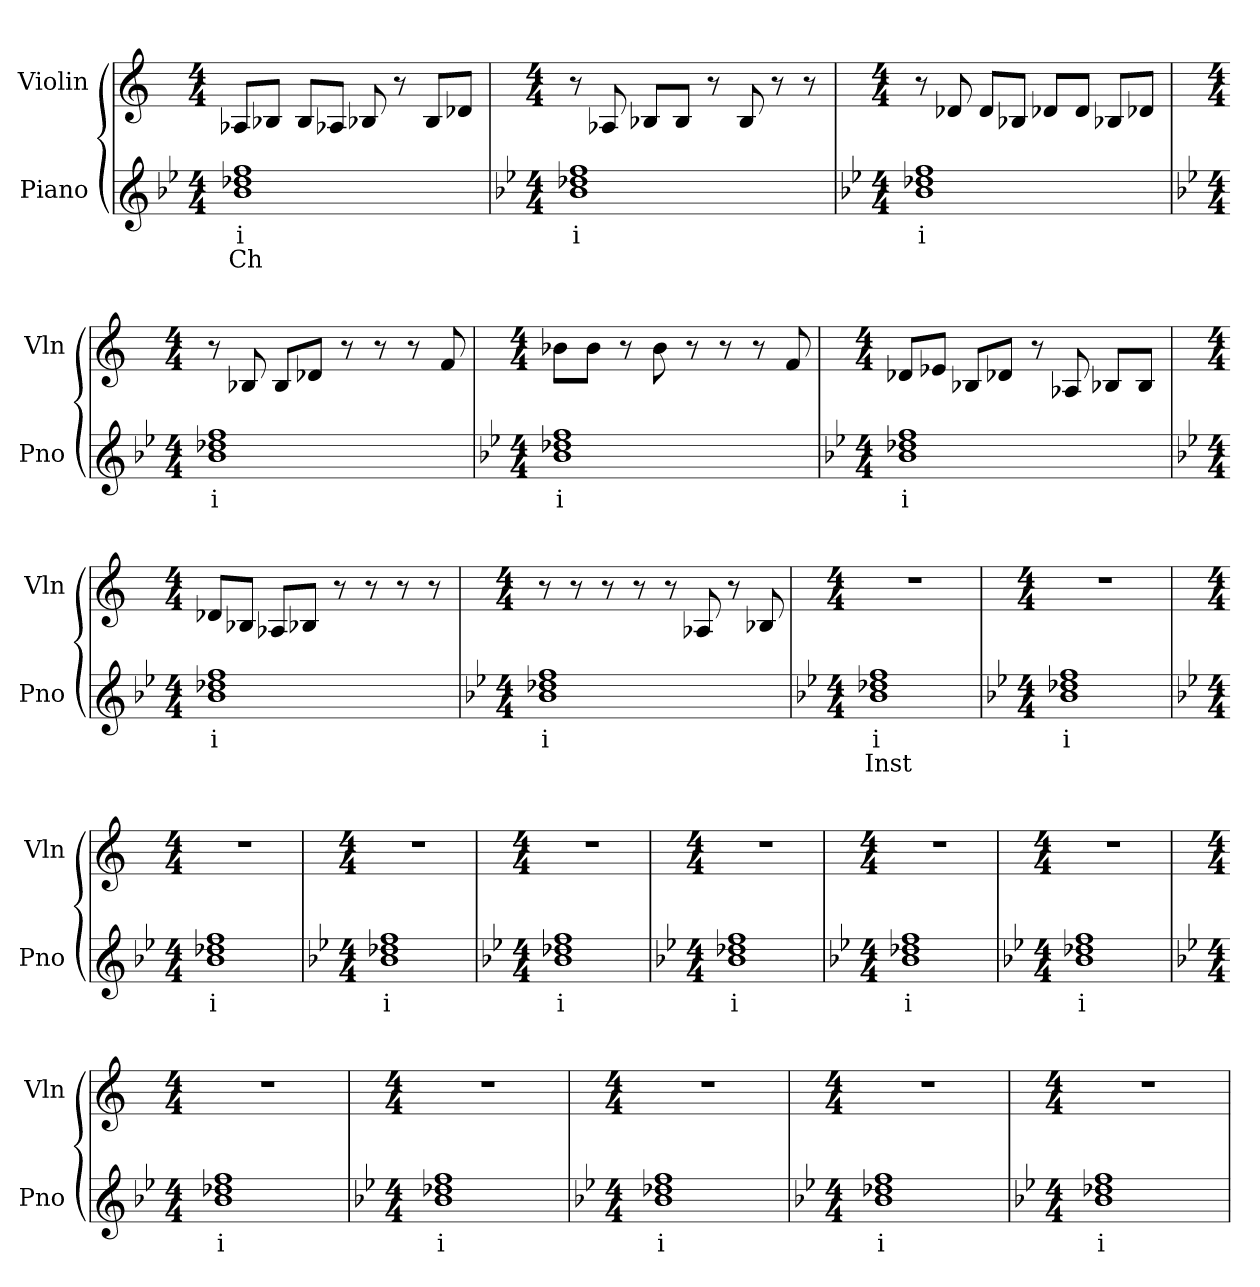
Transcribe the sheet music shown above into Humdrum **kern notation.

**kern	**text	**text	**kern
*part2	*part2	*part2	*part1
*staff2	*staff2	*staff2	*staff1
*I"Piano	*	*	*I"Violin
*I'Pno	*	*	*I'Vln
*k[b-e-]	*	*	*
*B-:	*	*	*
*M4/4	*	*	*M4/4
=	=	=	=
1b- 1dd-X 1ff	i	Ch	8A-XL
.	.	.	8B-XJ
.	.	.	8B-L
.	.	.	8A-XJ
.	.	.	8B-X
.	.	.	8r
.	.	.	8B-L
.	.	.	8d-XJ
=	=	=	=
*k[b-e-]	*	*	*
*B-:	*	*	*
*M4/4	*	*	*M4/4
1b- 1dd-X 1ff	i	.	8r
.	.	.	8A-X
.	.	.	8B-XL
.	.	.	8B-J
.	.	.	8r
.	.	.	8B-
.	.	.	8r
.	.	.	8r
=	=	=	=
*k[b-e-]	*	*	*
*B-:	*	*	*
*M4/4	*	*	*M4/4
1b- 1dd-X 1ff	i	.	8r
.	.	.	8d-X
.	.	.	8d-L
.	.	.	8B-XJ
.	.	.	8d-XL
.	.	.	8d-J
.	.	.	8B-XL
.	.	.	8d-XJ
=	=	=	=
*k[b-e-]	*	*	*
*B-:	*	*	*
*M4/4	*	*	*M4/4
1b- 1dd-X 1ff	i	.	8r
.	.	.	8B-X
.	.	.	8B-L
.	.	.	8d-XJ
.	.	.	8r
.	.	.	8r
.	.	.	8r
.	.	.	8f
=	=	=	=
*k[b-e-]	*	*	*
*B-:	*	*	*
*M4/4	*	*	*M4/4
1b- 1dd-X 1ff	i	.	8b-XL
.	.	.	8b-J
.	.	.	8r
.	.	.	8b-
.	.	.	8r
.	.	.	8r
.	.	.	8r
.	.	.	8f
=	=	=	=
*k[b-e-]	*	*	*
*B-:	*	*	*
*M4/4	*	*	*M4/4
1b- 1dd-X 1ff	i	.	8d-XL
.	.	.	8e-XJ
.	.	.	8B-XL
.	.	.	8d-XJ
.	.	.	8r
.	.	.	8A-X
.	.	.	8B-XL
.	.	.	8B-J
=	=	=	=
*k[b-e-]	*	*	*
*B-:	*	*	*
*M4/4	*	*	*M4/4
1b- 1dd-X 1ff	i	.	8d-XL
.	.	.	8B-XJ
.	.	.	8A-XL
.	.	.	8B-XJ
.	.	.	8r
.	.	.	8r
.	.	.	8r
.	.	.	8r
=	=	=	=
*k[b-e-]	*	*	*
*B-:	*	*	*
*M4/4	*	*	*M4/4
1b- 1dd-X 1ff	i	.	8r
.	.	.	8r
.	.	.	8r
.	.	.	8r
.	.	.	8r
.	.	.	8A-X
.	.	.	8r
.	.	.	8B-X
=	=	=	=
*k[b-e-]	*	*	*
*B-:	*	*	*
*M4/4	*	*	*M4/4
1b- 1dd-X 1ff	i	Inst	1r
=	=	=	=
*k[b-e-]	*	*	*
*B-:	*	*	*
*M4/4	*	*	*M4/4
1b- 1dd-X 1ff	i	.	1r
=	=	=	=
*k[b-e-]	*	*	*
*B-:	*	*	*
*M4/4	*	*	*M4/4
1b- 1dd-X 1ff	i	.	1r
=	=	=	=
*k[b-e-]	*	*	*
*B-:	*	*	*
*M4/4	*	*	*M4/4
1b- 1dd-X 1ff	i	.	1r
=	=	=	=
*k[b-e-]	*	*	*
*B-:	*	*	*
*M4/4	*	*	*M4/4
1b- 1dd-X 1ff	i	.	1r
=	=	=	=
*k[b-e-]	*	*	*
*B-:	*	*	*
*M4/4	*	*	*M4/4
1b- 1dd-X 1ff	i	.	1r
=	=	=	=
*k[b-e-]	*	*	*
*B-:	*	*	*
*M4/4	*	*	*M4/4
1b- 1dd-X 1ff	i	.	1r
=	=	=	=
*k[b-e-]	*	*	*
*B-:	*	*	*
*M4/4	*	*	*M4/4
1b- 1dd-X 1ff	i	.	1r
=	=	=	=
*k[b-e-]	*	*	*
*B-:	*	*	*
*M4/4	*	*	*M4/4
1b- 1dd-X 1ff	i	.	1r
=	=	=	=
*k[b-e-]	*	*	*
*B-:	*	*	*
*M4/4	*	*	*M4/4
1b- 1dd-X 1ff	i	.	1r
=	=	=	=
*k[b-e-]	*	*	*
*B-:	*	*	*
*M4/4	*	*	*M4/4
1b- 1dd-X 1ff	i	.	1r
=	=	=	=
*k[b-e-]	*	*	*
*B-:	*	*	*
*M4/4	*	*	*M4/4
1b- 1dd-X 1ff	i	.	1r
=	=	=	=
*k[b-e-]	*	*	*
*B-:	*	*	*
*M4/4	*	*	*M4/4
1b- 1dd-X 1ff	i	.	1r
=	=	=	=
*-	*-	*-	*-
